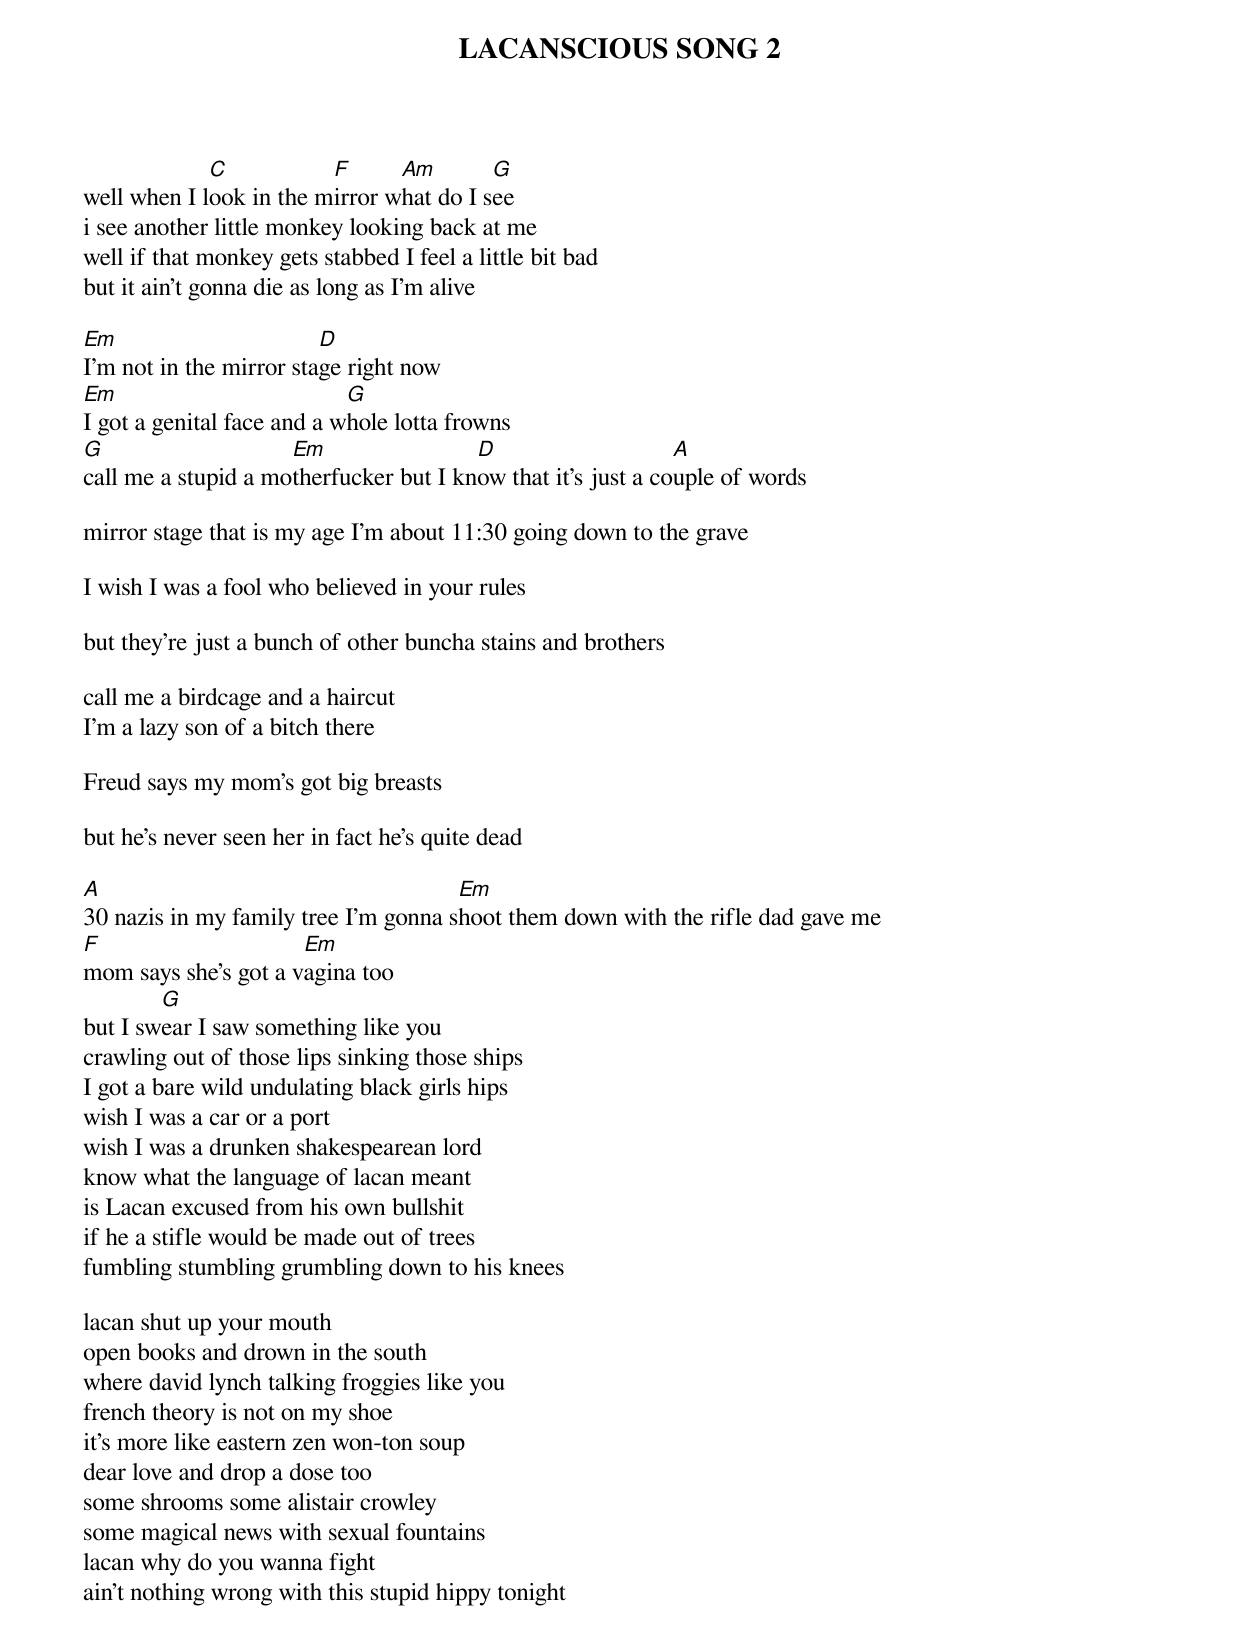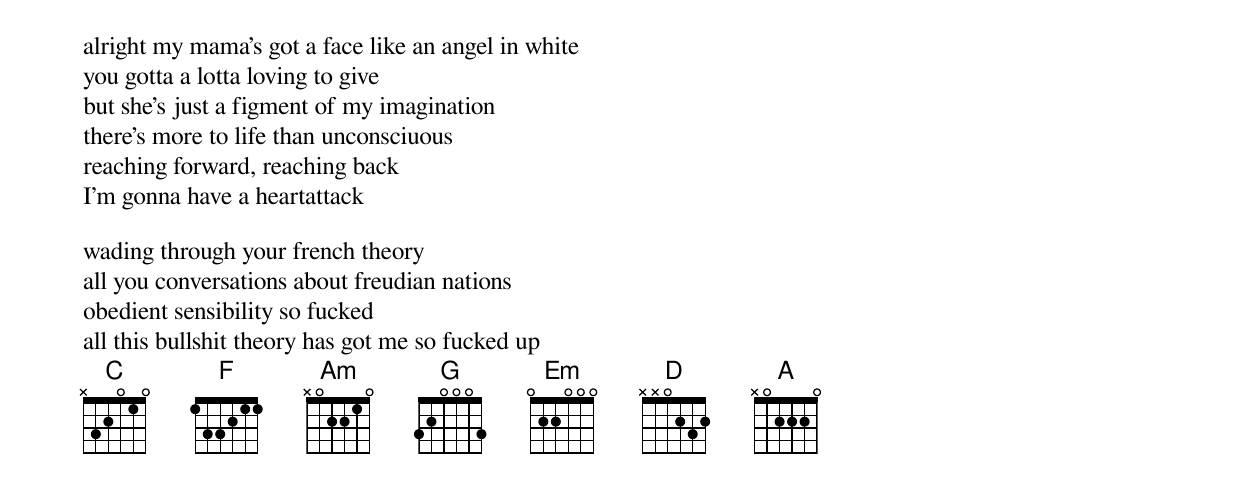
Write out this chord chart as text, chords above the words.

LACANSCIOUS SONG 2
             C           F      Am        G
well when I look in the mirror what do I see
i see another little monkey looking back at me
well if that monkey gets stabbed I feel a little bit bad
but it ain't gonna die as long as I'm alive

Em                       D
I'm not in the mirror stage right now
Em                          G
I got a genital face and a whole lotta frowns
G                    Em                 D                     A
call me a stupid a motherfucker but I know that it's just a couple of words

mirror stage that is my age I'm about 11:30 going down to the grave

I wish I was a fool who believed in your rules

but they're just a bunch of other buncha stains and brothers

call me a birdcage and a haircut
I'm a lazy son of a bitch there

Freud says my mom's got big breasts

but he's never seen her in fact he's quite dead

A                                     Em
30 nazis in my family tree I'm gonna shoot them down with the rifle dad gave me
F                     Em
mom says she's got a vagina too
        G
but I swear I saw something like you
crawling out of those lips sinking those ships
I got a bare wild undulating black girls hips
wish I was a car or a port
wish I was a drunken shakespearean lord
know what the language of lacan meant
is Lacan excused from his own bullshit
if he a stifle would be made out of trees
fumbling stumbling grumbling down to his knees

lacan shut up your mouth
open books and drown in the south
where david lynch talking froggies like you
french theory is not on my shoe
it's more like eastern zen won-ton soup
dear love and drop a dose too
some shrooms some alistair crowley
some magical news with sexual fountains
lacan why do you wanna fight
ain't nothing wrong with this stupid hippy tonight

alright my mama's got a face like an angel in white
you gotta a lotta loving to give
but she's just a figment of my imagination
there's more to life than unconsciuous
reaching forward, reaching back
I'm gonna have a heartattack

wading through your french theory
all you conversations about freudian nations
obedient sensibility so fucked
all this bullshit theory has got me so fucked up
